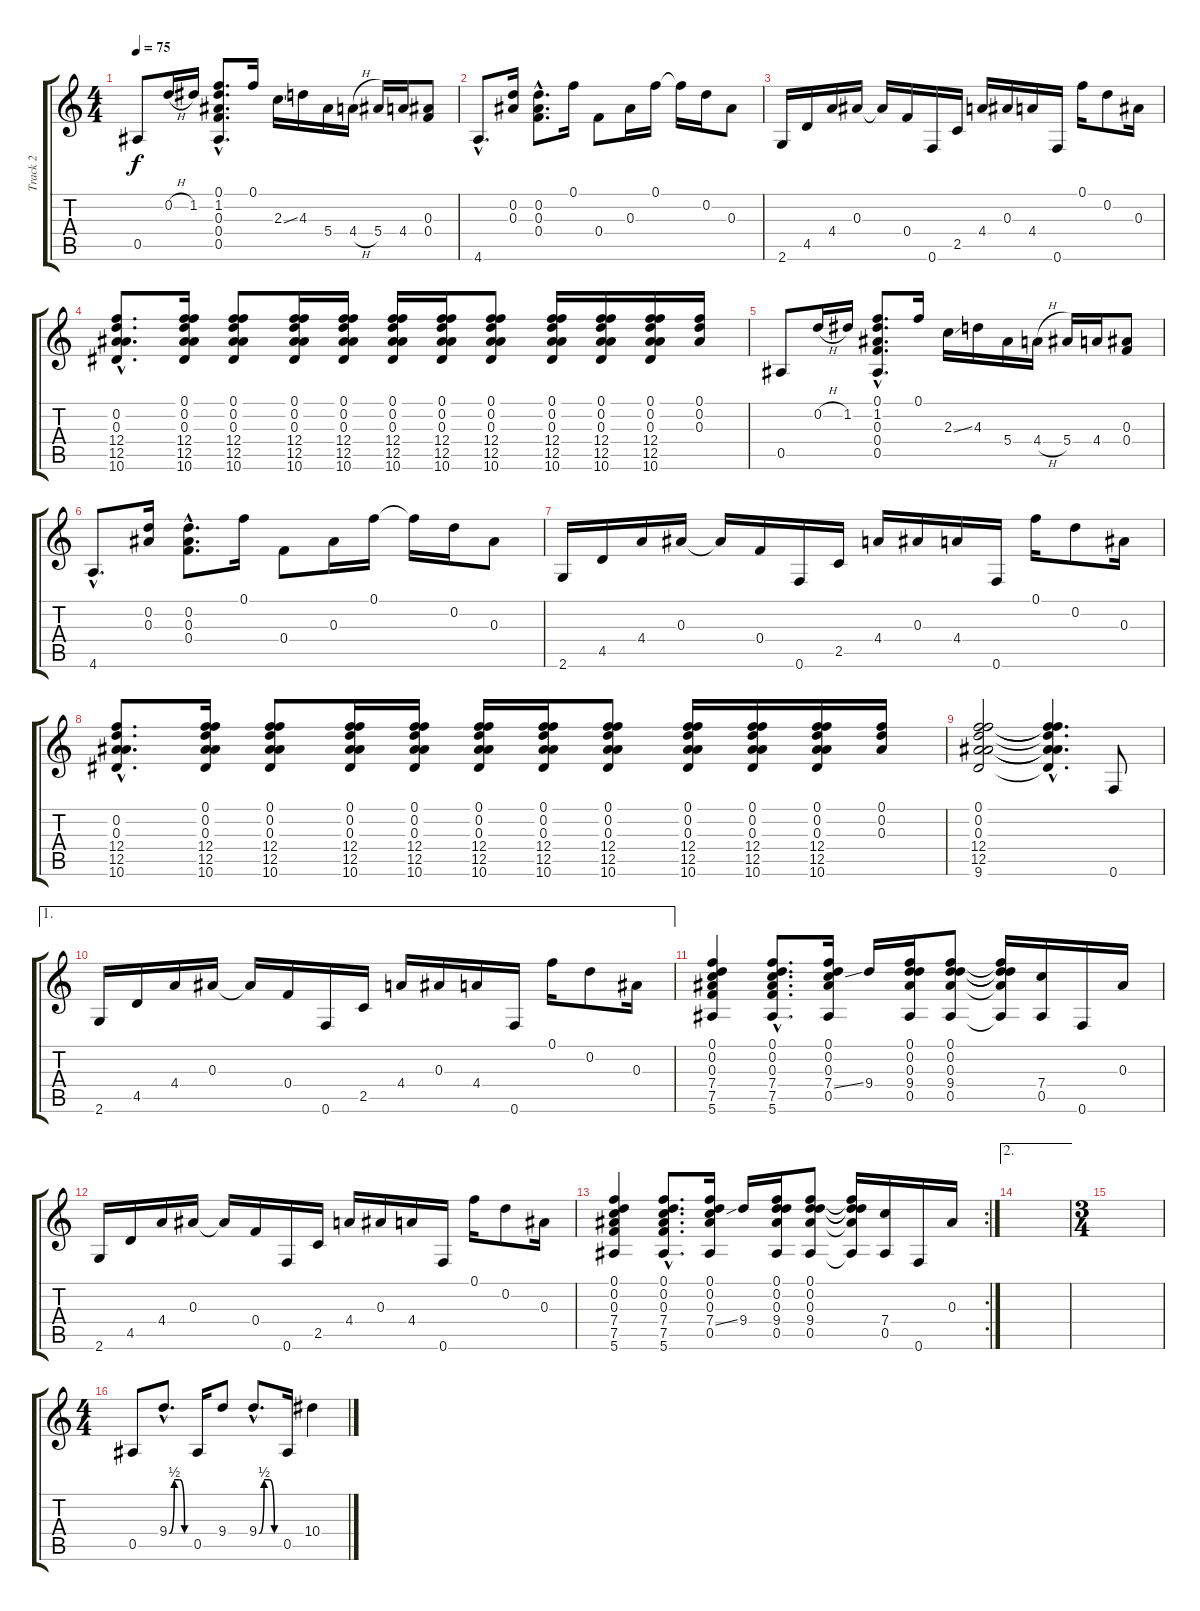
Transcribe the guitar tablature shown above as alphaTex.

\track ("Track 2" "Track 2") {instrument distortionguitar}
\staff {score tabs}
\tuning (F4 D4 Bb3 F3 Bb2 F2) {hide}
\ts (4 4)
\tempo 75
\clef g2
\ks c
0.5.8{dy f} 0.2{h}.16 1.2.16 (0.1{hac} 1.2{hac} 0.3{hac} 0.4{hac} 0.5{hac}).8{d} 0.1.16 2.3{ss}.16 4.3.16 5.4.16 4.4{h}.16 5.4.16 4.4.16 (0.3 0.4).8 |
4.6{hac}.8{d} (0.2 0.3).16 (0.2{hac} 0.3{hac} 0.4{hac}).8{d} 0.1.16 0.4.8 0.3.16 0.1.16 0.1{t}.16 0.2.16 0.3.8 |
2.6.16 4.5.16 4.4.16 0.3.16 0.3{t}.16 0.4.16 0.6.16 2.5.16 4.4.16 0.3.16 4.4.16 0.6.16 0.1.16 0.2.8 0.3.16 |
(0.2{hac} 0.3{hac} 12.4{hac} 12.5{hac} 10.6{hac}).8{d} (0.1 0.2 0.3 12.4 12.5 10.6).16 (0.1 0.2 0.3 12.4 12.5 10.6).8 (0.1 0.2 0.3 12.4 12.5 10.6).16 (0.1 0.2 0.3 12.4 12.5 10.6).16 (0.1 0.2 0.3 12.4 12.5 10.6).16 (0.1 0.2 0.3 12.4 12.5 10.6).16 (0.1 0.2 0.3 12.4 12.5 10.6).8 (0.1 0.2 0.3 12.4 12.5 10.6).16 (0.1 0.2 0.3 12.4 12.5 10.6).16 (0.1 0.2 0.3 12.4 12.5 10.6).16 (0.1 0.2 0.3).16 |
0.5.8 0.2{h}.16 1.2.16 (0.1{hac} 1.2{hac} 0.3{hac} 0.4{hac} 0.5{hac}).8{d} 0.1.16 2.3{ss}.16 4.3.16 5.4.16 4.4{h}.16 5.4.16 4.4.16 (0.3 0.4).8 |
4.6{hac}.8{d} (0.2 0.3).16 (0.2{hac} 0.3{hac} 0.4{hac}).8{d} 0.1.16 0.4.8 0.3.16 0.1.16 0.1{t}.16 0.2.16 0.3.8 |
2.6.16 4.5.16 4.4.16 0.3.16 0.3{t}.16 0.4.16 0.6.16 2.5.16 4.4.16 0.3.16 4.4.16 0.6.16 0.1.16 0.2.8 0.3.16 |
(0.2{hac} 0.3{hac} 12.4{hac} 12.5{hac} 10.6{hac}).8{d} (0.1 0.2 0.3 12.4 12.5 10.6).16 (0.1 0.2 0.3 12.4 12.5 10.6).8 (0.1 0.2 0.3 12.4 12.5 10.6).16 (0.1 0.2 0.3 12.4 12.5 10.6).16 (0.1 0.2 0.3 12.4 12.5 10.6).16 (0.1 0.2 0.3 12.4 12.5 10.6).16 (0.1 0.2 0.3 12.4 12.5 10.6).8 (0.1 0.2 0.3 12.4 12.5 10.6).16 (0.1 0.2 0.3 12.4 12.5 10.6).16 (0.1 0.2 0.3 12.4 12.5 10.6).16 (0.1 0.2 0.3).16 |
(0.1 0.2 0.3 12.4 12.5 9.6).2 (0.1{hac t} 0.2{hac t} 0.3{hac t} 12.4{hac t} 12.5{hac t} 9.6{hac t}).4{d} 0.6.8 |
\ae 1
2.6.16 4.5.16 4.4.16 0.3.16 0.3{t}.16 0.4.16 0.6.16 2.5.16 4.4.16 0.3.16 4.4.16 0.6.16 0.1.16 0.2.8 0.3.16 |
(0.1 0.2 0.3 7.4 7.5 5.6).4 (0.1{hac} 0.2{hac} 0.3{hac} 7.4{hac} 7.5{hac} 5.6{hac}).8{d} (0.1 0.2 0.3 7.4{ss} 0.5).16 9.4.16 (0.1 0.2 0.3 9.4 0.5).16 (0.1 0.2 0.3 9.4 0.5).8 (0.1{t} 0.2{t} 0.3{t} 9.4{t} 0.5{t}).16 (7.4 0.5).16 0.6.16 0.3.16 |
2.6.16 4.5.16 4.4.16 0.3.16 0.3{t}.16 0.4.16 0.6.16 2.5.16 4.4.16 0.3.16 4.4.16 0.6.16 0.1.16 0.2.8 0.3.16 |
\rc 2
(0.1 0.2 0.3 7.4 7.5 5.6).4 (0.1{hac} 0.2{hac} 0.3{hac} 7.4{hac} 7.5{hac} 5.6{hac}).8{d} (0.1 0.2 0.3 7.4{ss} 0.5).16 9.4.16 (0.1 0.2 0.3 9.4 0.5).16 (0.1 0.2 0.3 9.4 0.5).8 (0.1{t} 0.2{t} 0.3{t} 9.4{t} 0.5{t}).16 (7.4 0.5).16 0.6.16 0.3.16 |
\ae 2
|
\ts (3 4)
|
\ts (4 4)
0.5.8 9.4{be (custom 0 0 15 2 30 2 45 0 60 0) hac}.8{d} 0.5.16 9.4.8 9.4{be (custom 0 0 15 2 30 2 45 0 60 0) hac}.8{d} 0.5.16 10.4.4
